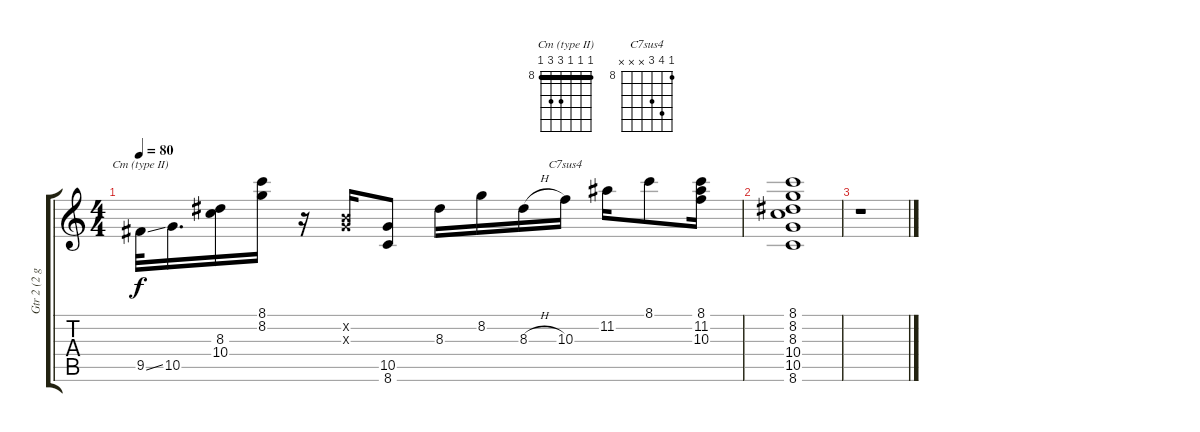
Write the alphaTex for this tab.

\track ("Gtr 2 (2 gtrs arr. for 1)" "Gtr 2 (2 g") {instrument electricguitarclean}
\staff {score tabs}
\tuning (E4 B3 G3 D3 A2 E2) {hide}
\chord ("Cm (type II)" 8 8 8 10 10 8) {firstfret 8 barre 8}
\chord ("C7sus4" 8 11 10 x x x) {firstfret 8}
\ts (4 4)
\tempo 80
\clef g2
\ks c
9.5{ss}.32{ch "Cm (type II)" dy f} 10.5.16{d} (8.3 10.4).16 (8.1 8.2).16 r.16 (0.2{x} 0.3{x}).16 (10.5 8.6).8 8.3.16 8.2.16 8.3{h}.16 10.3.16{ch "C7sus4"} 11.2.16 8.1.8 (8.1 11.2 10.3).16 |
(8.1 8.2 8.3 10.4 10.5 8.6).1 |
r.1
